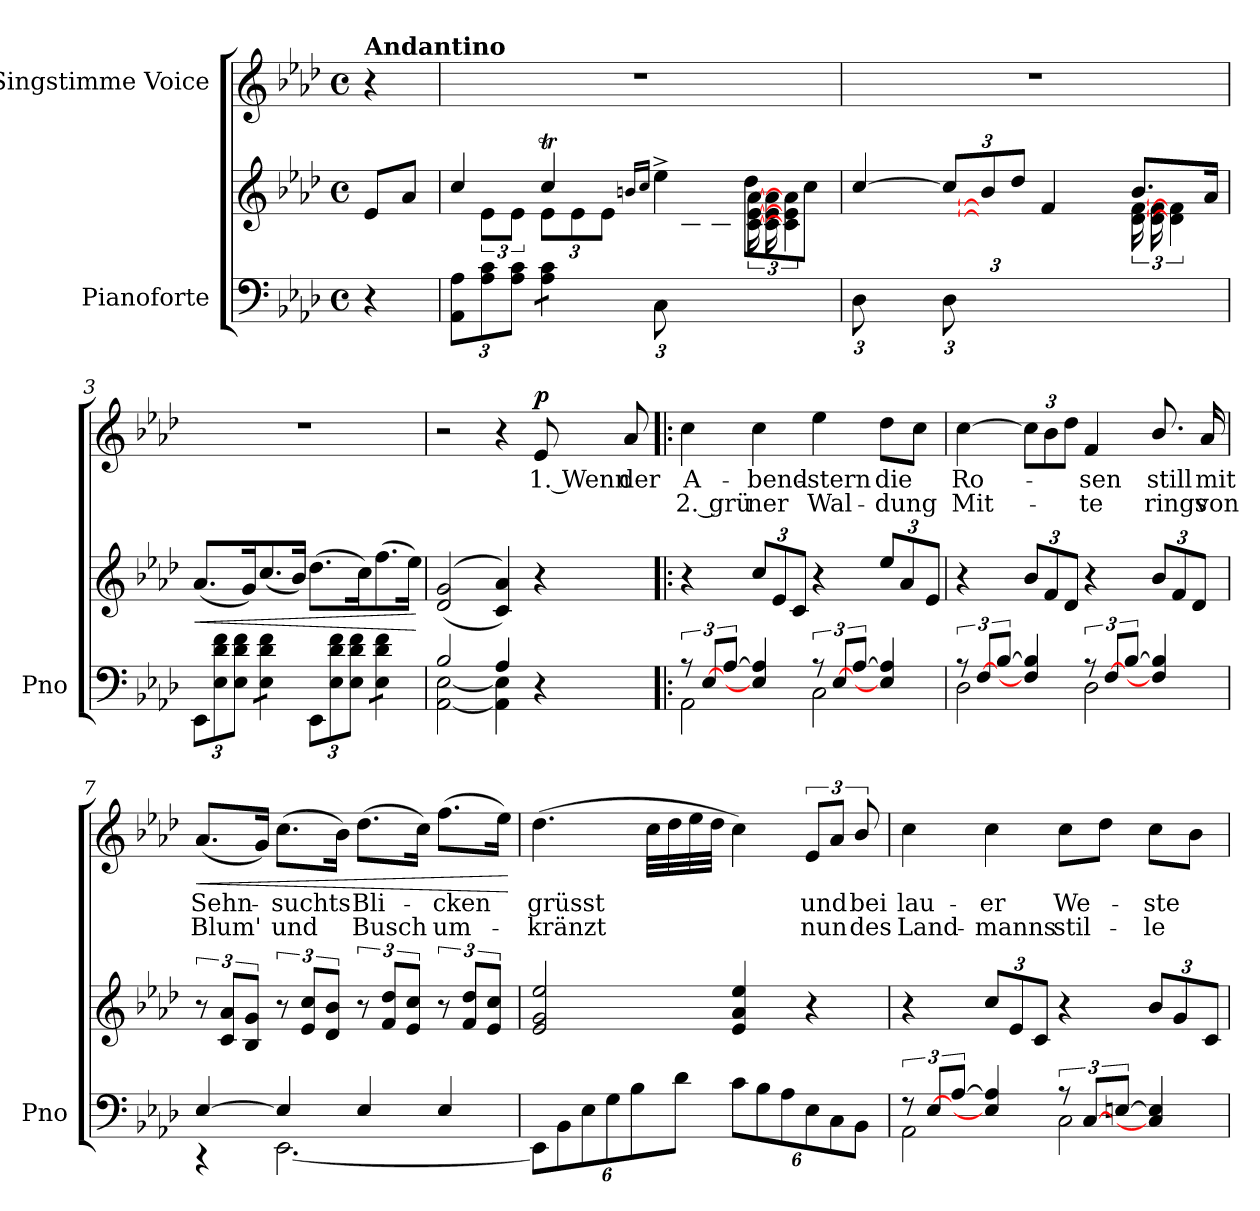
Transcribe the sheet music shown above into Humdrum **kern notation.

**kern	**kern	**dynam	**kern	**text	**text	**dynam
*part2	*part2	*part2	*part1	*part1	*part1	*part1
*staff3	*staff2	*staff2/3	*staff1	*staff1	*staff1	*staff1
*I"Pianoforte	*	*	*I"Singstimme Voice	*	*	*
*I'Pno	*	*	*	*	*	*
*clefF4	*clefG2	*	*clefG2	*	*	*
*k[b-e-a-d-]	*k[b-e-a-d-]	*	*k[b-e-a-d-]	*	*	*
*M4/4	*M4/4	*	*M4/4	*	*	*
*met(c)	*met(c)	*	*met(c)	*	*	*
=	=	=	=	=	=	=
!	!	!	!LO:TX:a:B:t=Andantino	!	!	!
!	!	!LO:DY:b	!	!	!	!
!	!	!LO:DY:n=1:b	!	!	!	!
4r	8e-/L	p other-dynamics	4r	.	.	.
.	8a-/J	.	.	.	.	.
=1	=1	=1	=1	=1	=1	=1
*Xbrackettup	*	*	*	*	*	*
*	*^	*	*	*	*	*
*	*	*^	*	*	*	*	*
12AA-\ 12A-\L	4cc/	12ryy	12%7ryy	.	1r	.	.	.
12A-\ 12c\	.	12e-\L	.	.	.	.	.	.
12A-\ 12c\J	.	12e-\J	.	.	.	.	.	.
*tremolo	*	*	*	*	*	*	*	*
*	*tremolo	*	*	*	*	*	*	*
12A-\ 12c\L	4cct/	12e-\L	.	.	.	.	.	.
12A-\ 12c\	.	12e-\	.	.	.	.	.	.
12A-\ 12c\J	.	12e-\J	.	.	.	.	.	.
*	*Xtremolo	*	*	*	*	*	*	*
*Xtremolo	*	*	*	*	*	*	*	*
.	16qbn/LL	.	.	.	.	.	.	.
.	16qcc/JJ	.	.	.	.	.	.	.
12C\L	4ee-^\	2ryy	.	.	.	.	.	.
12%5ryy	.	.	12c\ 12e-\ 12a-\	.	.	.	.	.
.	.	.	12c\ 12e-\ 12a-\J	.	.	.	.	.
*	*tremolo	*	*	*	*	*	*	*
.	8dd-\L	.	[24c\ [24e-\ [24a-\	.	.	.	.	.
.	.	.	24c\ 24e-\ 24a-\	.	.	.	.	.
*	*Xtremolo	*	*	*	*	*	*	*
.	.	.	6c\] 6e-\] 6a-\]	.	.	.	.	.
.	8cc\J	.	.	.	.	.	.	.
=2	=2	=2	=2	=2	=2	=2	=2	=2
12D-\L	[>4cc/	1ryy	12ryy	.	1r	.	.	.
12%5ryy	.	.	12d-\ 12f\	.	.	.	.	.
.	.	.	12d-\ 12f\J	.	.	.	.	.
*	*tremolo	*	*	*	*	*	*	*
.	12cc/L]	.	[24d-\ [24f\	.	.	.	.	.
.	.	.	24d-\ 24f\	.	.	.	.	.
*	*Xtremolo	*	*	*	*	*	*	*
.	12b-/	.	6d-\] 6f\]	.	.	.	.	.
.	12dd-/J	.	.	.	.	.	.	.
12D-\L	4f/	.	12ryy	.	.	.	.	.
12%5ryy	.	.	12d-\ 12f\	.	.	.	.	.
.	.	.	12d-\ 12f\J	.	.	.	.	.
*	*tremolo	*	*	*	*	*	*	*
.	8.b-/L	.	[24d-\ [24f\	.	.	.	.	.
.	.	.	24d-\ 24f\	.	.	.	.	.
*	*Xtremolo	*	*	*	*	*	*	*
.	.	.	6d-\] 6f\]	.	.	.	.	.
.	16a-/Jk	.	.	.	.	.	.	.
*	*v	*v	*v	*	*	*	*	*
!!LO:LB:g=z
=3	=3	=3	=3	=3	=3	=3
!	!	!LO:HP:b	!	!	!	!
12EE-\L	(8.a-/L	<	1r	.	.	.
12E-\ 12d-\ 12f\	.	.	.	.	.	.
12E-\ 12d-\ 12f\J	.	.	.	.	.	.
.	16g/K)	.	.	.	.	.
*tremolo	*	*	*	*	*	*
12E-\ 12d-\ 12f\L	(8.cc/	.	.	.	.	.
12E-\ 12d-\ 12f\	.	.	.	.	.	.
12E-\ 12d-\ 12f\J	.	.	.	.	.	.
*Xtremolo	*	*	*	*	*	*
.	16b-/Jk)	.	.	.	.	.
12EE-\L	(8.dd-\L	.	.	.	.	.
12E-\ 12d-\ 12f\	.	.	.	.	.	.
12E-\ 12d-\ 12f\J	.	.	.	.	.	.
.	16cc\K)	.	.	.	.	.
*tremolo	*	*	*	*	*	*
12E-\ 12d-\ 12f\L	(8.ff\	.	.	.	.	.
12E-\ 12d-\ 12f\	.	.	.	.	.	.
12E-\ 12d-\ 12f\J	.	.	.	.	.	.
*Xtremolo	*	*	*	*	*	*
.	16ee-\Jk)	.	.	.	.	.
.	.	[	.	.	.	.
!!LO:LB:g=z
=4	=4	=4	=4	=4	=4	=4
*^	*	*	*	*	*	*
2B-/	[2AA-\ [>2E-\	((>2d-/ 2g/	.	2r	.	.	.
4A-/	4AA-\] 4E-\]	4c/ 4a-/))	.	4r	.	.	.
!	!	!	!	!	!LO:LY:b	!	!LO:DY:a
4r	4ryy	4r	.	8e-/	1. Wenn	.	p
!	!	!	!	!	!LO:LY:b	!	!
.	.	.	.	8a-/	der	.	.
=5!|:	=5!|:	=5!|:	=5!|:	=5!|:	=5!|:	=5!|:	=5!|:
*brackettup	*	*	*	*	*	*	*
!	!	!	!	!	!LO:LY:b	!LO:LY:b	!
12r	2AA-\	4r	.	4cc\	A-	2. grü-	.
[<12E-/L	.	.	.	.	.	.	.
[12A-/J	.	.	.	.	.	.	.
*	*	*Xbrackettup	*	*	*	*	*
!	!	!	!	!	!LO:LY:b	!LO:LY:b	!
4E-/] 4A-/]	.	12cc/L	.	4cc\	-bend-	-ner	.
.	.	12e-/	.	.	.	.	.
.	.	12c/J	.	.	.	.	.
!	!	!	!	!	!LO:LY:b	!LO:LY:b	!
12r	2C\	4r	.	4ee-\	-stern	Wal-	.
[<12E-/L	.	.	.	.	.	.	.
[12A-/J	.	.	.	.	.	.	.
!	!	!	!	!	!LO:LY:b	!LO:LY:b	!
4E-/] 4A-/]	.	12ee-/L	.	8dd-\L	die	-dung	.
.	.	12a-/	.	.	.	.	.
.	.	.	.	8cc\J	.	.	.
.	.	12e-/J	.	.	.	.	.
=6	=6	=6	=6	=6	=6	=6	=6
!	!	!	!	!	!LO:LY:b	!LO:LY:b	!
12r	2D-\	4r	.	[4cc\	Ro-	Mit-	.
[<12F/L	.	.	.	.	.	.	.
[12B-/J	.	.	.	.	.	.	.
*	*	*brackettup	*	*	*	*	*
4F/] 4B-/]	.	12b-/L	.	12cc\L]	.	.	.
.	.	12f/	.	12b-\	.	.	.
.	.	12d-/J	.	12dd-\J	.	.	.
!	!	!	!	!	!LO:LY:b	!LO:LY:b	!
12r	2D-\	4r	.	4f/	-sen	-te	.
[<12F/L	.	.	.	.	.	.	.
[12B-/J	.	.	.	.	.	.	.
*	*	*Xbrackettup	*	*	*	*	*
!	!	!	!	!	!LO:LY:b	!LO:LY:b	!
4F/] 4B-/]	.	12b-/L	.	8.b-/	still	rings	.
.	.	12f/	.	.	.	.	.
.	.	12d-/J	.	.	.	.	.
!	!	!	!	!	!LO:LY:b	!LO:LY:b	!
.	.	.	.	16a-/	mit	von	.
!!LO:LB:g=z
=7	=7	=7	=7	=7	=7	=7	=7
*	*	*brackettup	*	*	*	*	*
!	!	!	!	!	!LO:LY:b	!LO:LY:b	!LO:HP:b
[4E-/	4r	12r	.	(8.a-/L	Sehn-	Blum'	<
.	.	12c/ 12a-/L	.	.	.	.	.
.	.	12B-/ 12g/J	.	.	.	.	.
.	.	.	.	16g/Jk)	.	.	.
!	!	!	!	!	!LO:LY:b	!LO:LY:b	!
4E-/]	[2.EE-\	12r	.	(8.cc\L	-suchts	und	.
.	.	12e-/ 12cc/L	.	.	.	.	.
.	.	12d-/ 12b-/J	.	.	.	.	.
.	.	.	.	16b-\Jk)	.	.	.
!	!	!	!	!	!LO:LY:b	!LO:LY:b	!
4E-/	.	12r	.	(8.dd-\L	Bli-	Busch	.
.	.	12f/ 12dd-/L	.	.	.	.	.
.	.	12e-/ 12cc/J	.	.	.	.	.
.	.	.	.	16cc\Jk)	.	.	.
!	!	!	!	!	!LO:LY:b	!LO:LY:b	!
4E-/	.	12r	.	(8.ff\L	-cken	um-	.
.	.	12f/ 12dd-/L	.	.	.	.	.
.	.	12e-/ 12cc/J	.	.	.	.	.
.	.	.	.	16ee-\Jk)	.	.	.
*v	*v	*	*	*	*	*	*
.	.	.	.	.	.	[
!!LO:PB:g=z
=8	=8	=8	=8	=8	=8	=8
*Xbrackettup	*	*	*	*	*	*
!	!	!	!	!LO:LY:b	!LO:LY:b	!
12EE-\L]	2e-/ 2g/ 2ee-/	.	(4.dd-\	grüsst	-kränzt	.
12BB-\	.	.	.	.	.	.
12E-\	.	.	.	.	.	.
12G\	.	.	.	.	.	.
12B-\	.	.	.	.	.	.
.	.	.	32cc\LLL	.	.	.
.	.	.	32dd-\	.	.	.
12d-\J	.	.	.	.	.	.
.	.	.	32ee-\	.	.	.
.	.	.	32dd-\JJJ	.	.	.
12c\L	4e-/ 4a-/ 4ee-/	.	4cc\)	.	.	.
12B-\	.	.	.	.	.	.
12A-\	.	.	.	.	.	.
!	!	!	!	!LO:LY:b	!LO:LY:b	!
12E-\	4r	.	12e-/L	und	nun	.
12C\	.	.	12a-/J	.	.	.
!	!	!	!	!LO:LY:b	!LO:LY:b	!
12BB-\J	.	.	12b-/	bei	des	.
=9	=9	=9	=9	=9	=9	=9
*brackettup	*	*	*	*	*	*
*^	*	*	*	*	*	*
!	!	!	!	!	!LO:LY:b	!LO:LY:b	!
12r	2AA-\	4r	.	4cc\	lau-	Land-	.
[<12E-/L	.	.	.	.	.	.	.
[12A-/J	.	.	.	.	.	.	.
!	!	!	!	!	!LO:LY:b	!LO:LY:b	!
4E-/] 4A-/]	.	12cc/L	.	4cc\	-er	-manns	.
.	.	12e-/	.	.	.	.	.
.	.	12c/J	.	.	.	.	.
!	!	!	!	!	!LO:LY:b	!LO:LY:b	!
12r	2C\	4r	.	8cc\L	We-	stil-	.
[<12C/L	.	.	.	.	.	.	.
.	.	.	.	8dd-\J	.	.	.
[12En/J	.	.	.	.	.	.	.
*	*	*Xbrackettup	*	*	*	*	*
!	!	!	!	!	!LO:LY:b	!LO:LY:b	!
4C/] 4E/]	.	12b-/L	.	8cc\L	-ste	-le	.
.	.	12g/	.	.	.	.	.
.	.	.	.	8b-\J	.	.	.
.	.	12c/J	.	.	.	.	.
*v	*v	*	*	*	*	*	*
=	=	=	=	=	=	=
*-	*-	*-	*-	*-	*-	*-
